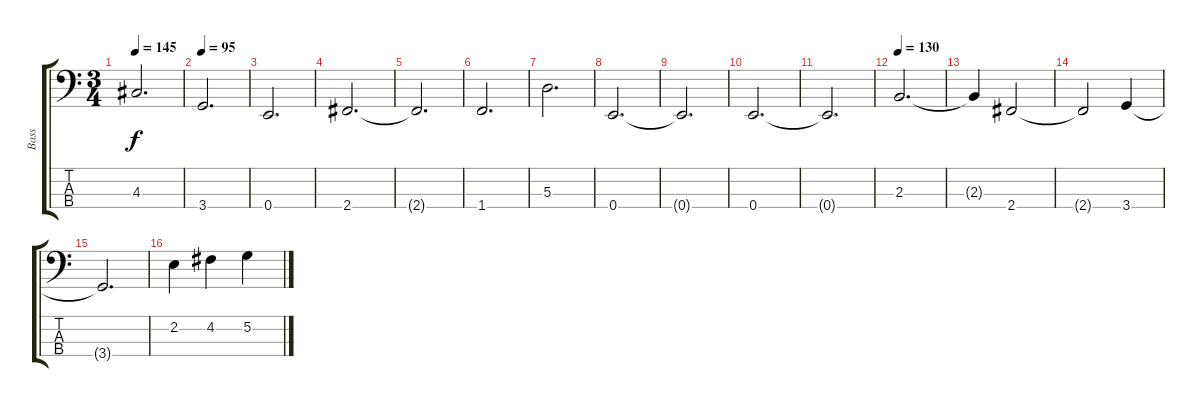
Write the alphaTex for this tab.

\track ("Bass" "Bass") {instrument electricbassfinger}
\staff {score tabs}
\tuning (G2 D2 A1 E1) {hide}
\ts (3 4)
\tempo 145
\clef f4
\ks c
4.3.2{d dy f} |
\tempo 95
3.4.2{d} |
0.4.2{d} |
2.4.2{d} |
2.4{t}.2{d} |
1.4.2{d} |
5.3.2{d} |
0.4.2{d} |
0.4{t}.2{d} |
0.4.2{d} |
0.4{t}.2{d} |
\tempo 130
2.3.2{d} |
2.3{t}.4 2.4.2 |
2.4{t}.2 3.4.4 |
3.4{t}.2{d} |
2.2.4 4.2.4 5.2.4
